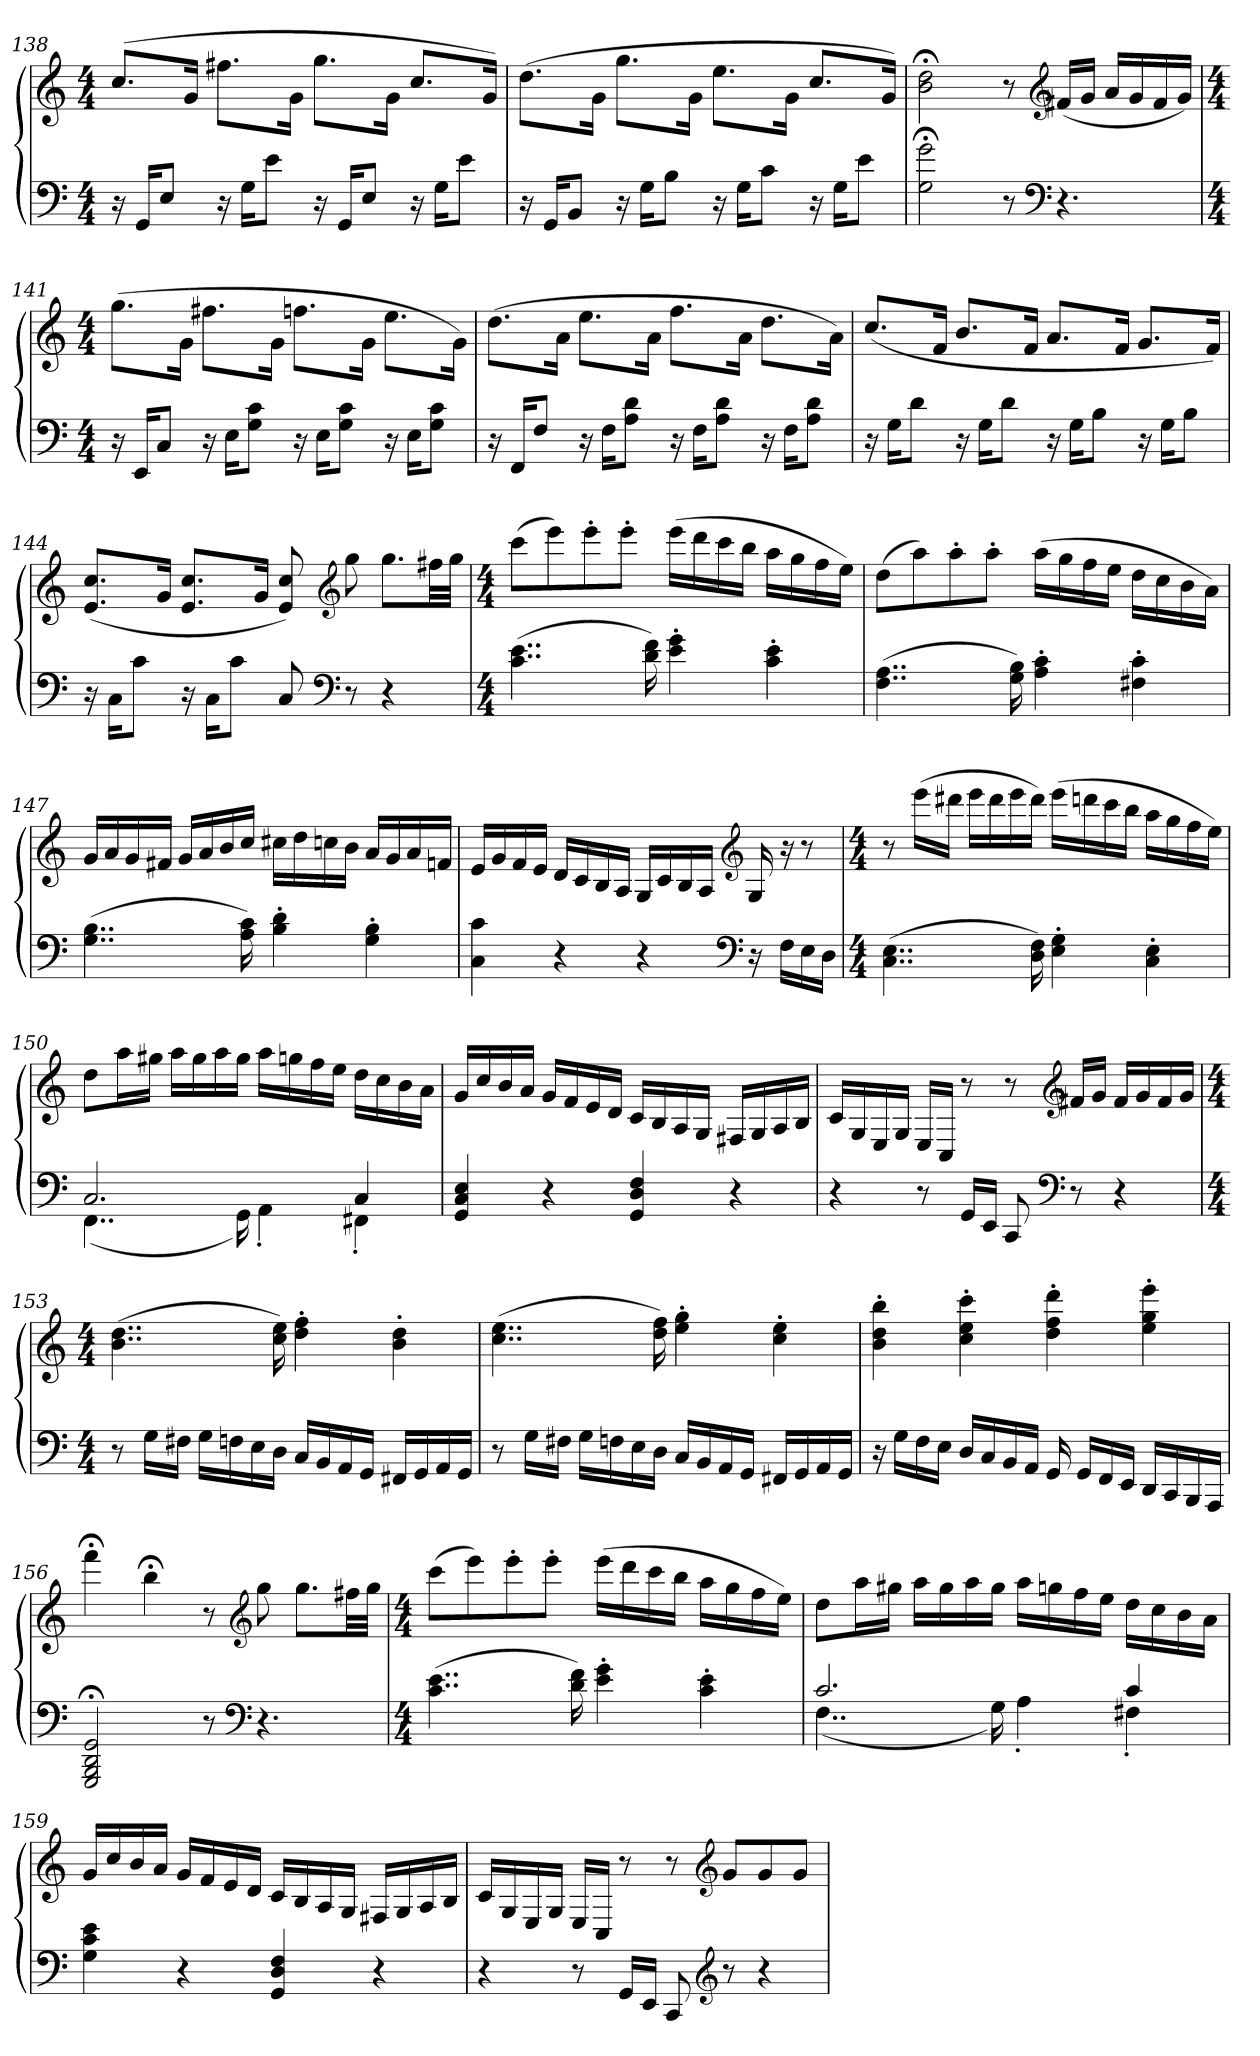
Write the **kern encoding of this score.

**kern	**kern
*part1	*part1
*staff2	*staff1
*clefF4	*clefG2
*k[]	*k[]
*C:	*C:
*M4/4	*M4/4
=138	=138
16r	(8.ccL
16GGKL	.
8EJ	.
.	16gJk
16r	8.ff#XL
16GKL	.
8eJ	.
.	16gJk
16r	8.ggL
16GGKL	.
8EJ	.
.	16gJk
16r	8.ccL
16GKL	.
8eJ	.
.	16gJk)
=139	=139
16r	(8.ddL
16GGKL	.
8BBJ	.
.	16gJk
16r	8.ggL
16GKL	.
8BJ	.
.	16gJk
16r	8.eeL
16GKL	.
8cJ	.
.	16gJk
16r	8.ccL
16GKL	.
8eJ	.
.	16gJk)
=140	=140
2G;< 2g;<	2b;< 2dd;<
8r	8r
*clefF4	*clefG2
*k[]	*k[]
*C:	*C:
4.r	(16f#XLL
.	16gJJ
.	16aLL
.	16g
.	16f#
.	16gJJ)
=141	=141
*M4/4	*M4/4
16r	(8.ggL
16EEKL	.
8CJ	.
.	16gJk
16r	8.ff#XL
16EKL	.
8G 8cJ	.
.	16gJk
16r	8.ffnL
16EKL	.
8G 8cJ	.
.	16gJk
16r	8.eeL
16EKL	.
8G 8cJ	.
.	16gJk)
=142	=142
16r	(8.ddL
16FFKL	.
8FJ	.
.	16aJk
16r	8.eeL
16FKL	.
8A 8dJ	.
.	16aJk
16r	8.ffL
16FKL	.
8A 8dJ	.
.	16aJk
16r	8.ddL
16FKL	.
8A 8dJ	.
.	16aJk)
=143	=143
16r	(8.ccL
16GKL	.
8dJ	.
.	16fJk
16r	8.bL
16GKL	.
8dJ	.
.	16fJk
16r	8.aL
16GKL	.
8BJ	.
.	16fJk
16r	8.gL
16GKL	.
8BJ	.
.	16fJk)
=144	=144
16r	(8.e 8.ccL
16CKL	.
8cJ	.
.	16gJk
16r	8.e 8.ccL
16CKL	.
8cJ	.
.	16gJk
8C	8e 8cc)
*clefF4	*clefG2
*k[]	*k[]
*C:	*C:
8r	8gg
4r	8.ggL
.	32ff#XLL
.	32ggJJJ
=145	=145
*M4/4	*M4/4
(4..c 4..e	(8cccL
.	8eee)
.	8eee'
.	8eee'J
16d 16f)	.
4e' 4g'	(16eeeLL
.	16ddd
.	16ccc
.	16bbJJ
4c' 4e'	16aaLL
.	16gg
.	16ff
.	16eeJJ)
=146	=146
(4..F 4..A	(8ddL
.	8aa)
.	8aa'
.	8aa'J
16G 16B)	.
4A' 4c'	(16aaLL
.	16gg
.	16ff
.	16eeJJ
4F#X' 4c'	16ddLL
.	16cc
.	16b
.	16aJJ)
=147	=147
(4..G 4..B	16gLL
.	16a
.	16g
.	16f#XJJ
.	16gLL
.	16a
.	16b
16A 16c)	16ccJJ
4B' 4d'	16cc#XLL
.	16dd
.	16ccn
.	16bJJ
4G' 4B'	16aLL
.	16g
.	16a
.	16fnJJ
=148	=148
4C 4c	16eLL
.	16g
.	16f
.	16eJJ
4r	16dLL
.	16c
.	16B
.	16AJJ
4r	16GLL
.	16c
.	16B
.	16AJJ
*clefF4	*clefG2
*k[]	*k[]
*C:	*C:
16r	16G
16FLL	16r
16E	8r
16DJJ	.
=149	=149
*M4/4	*M4/4
(4..C 4..E	8r
.	(16eeeLL
.	16ddd#XJJ
.	16eeeLL
.	16ddd#
.	16eee
16D 16F)	16ddd#JJ)
4E' 4G'	(16eeeLL
.	16dddn
.	16ccc
.	16bbJJ
4C' 4E'	16aaLL
.	16gg
.	16ff
.	16eeJJ)
=150	=150
*^	*
2.C	(4..FF	8ddL
.	.	16aaL
.	.	16gg#XJJ
.	.	16aaLL
.	.	16gg#
.	.	16aa
.	16GG)	16gg#JJ
.	4AA'	16aaLL
.	.	16ggn
.	.	16ff
.	.	16eeJJ
4C	4FF#X'	16ddLL
.	.	16cc
.	.	16b
.	.	16aJJ
*v	*v	*
=151	=151
4GG 4C 4E	16gLL
.	16cc
.	16b
.	16aJJ
4r	16gLL
.	16f
.	16e
.	16dJJ
4GG 4D 4F	16cLL
.	16B
.	16A
.	16GJJ
4r	16F#XLL
.	16G
.	16A
.	16BJJ
=152	=152
4r	16cLL
.	16G
.	16E
.	16GJJ
8r	16ELL
.	16CJJ
16GGLL	8r
16EEJJ	.
8CC	8r
*clefF4	*clefG2
*k[]	*k[]
*C:	*C:
8r	16f#XLL
.	16gJJ
4r	16f#LL
.	16g
.	16f#
.	16gJJ
=153	=153
*M4/4	*M4/4
8r	(4..b 4..dd
16GLL	.
16F#XJJ	.
16GLL	.
16Fn	.
16E	.
16DJJ	16cc 16ee)
16CLL	4dd' 4ff'
16BB	.
16AA	.
16GGJJ	.
16FF#XLL	4b' 4dd'
16GG	.
16AA	.
16GGJJ	.
=154	=154
8r	(4..cc 4..ee
16GLL	.
16F#XJJ	.
16GLL	.
16Fn	.
16E	.
16DJJ	16dd 16ff)
16CLL	4ee' 4gg'
16BB	.
16AA	.
16GGJJ	.
16FF#XLL	4cc' 4ee'
16GG	.
16AA	.
16GGJJ	.
=155	=155
16r	4b' 4dd' 4bb'
16GLL	.
16F	.
16EJJ	.
16DLL	4cc' 4ee' 4ccc'
16C	.
16BB	.
16AAJJ	.
16GG	4dd' 4ff' 4ddd'
16GGLL	.
16FF	.
16EEJJ	.
16DDLL	4ee' 4gg' 4eee'
16CC	.
16BBB	.
16AAAJJ	.
=156	=156
2GGG;< 2BBB;< 2DD;< 2GG;<	4fff;<
.	4bb;<
8r	8r
*clefF4	*clefG2
*k[]	*k[]
*C:	*C:
4.r	8gg
.	8.ggL
.	32ff#XLL
.	32ggJJJ
=157	=157
*M4/4	*M4/4
(4..c 4..e	(8cccL
.	8eee)
.	8eee'
.	8eee'J
16d 16f)	.
4e' 4g'	(16eeeLL
.	16ddd
.	16ccc
.	16bbJJ
4c' 4e'	16aaLL
.	16gg
.	16ff
.	16eeJJ)
=158	=158
*^	*
2.c	(4..F	8ddL
.	.	16aaL
.	.	16gg#XJJ
.	.	16aaLL
.	.	16gg#
.	.	16aa
.	16G)	16gg#JJ
.	4A'	16aaLL
.	.	16ggn
.	.	16ff
.	.	16eeJJ
4c	4F#X'	16ddLL
.	.	16cc
.	.	16b
.	.	16aJJ
*v	*v	*
=159	=159
4G 4c 4e	16gLL
.	16cc
.	16b
.	16aJJ
4r	16gLL
.	16f
.	16e
.	16dJJ
4GG 4D 4F	16cLL
.	16B
.	16A
.	16GJJ
4r	16F#XLL
.	16G
.	16A
.	16BJJ
=160	=160
4r	16cLL
.	16G
.	16E
.	16GJJ
8r	16ELL
.	16CJJ
16GGLL	8r
16EEJJ	.
8CC	8r
*clefG2	*clefG2
*k[]	*k[]
*C:	*C:
8r	8gL
4r	8g
.	8gJ
=	=
*-	*-
